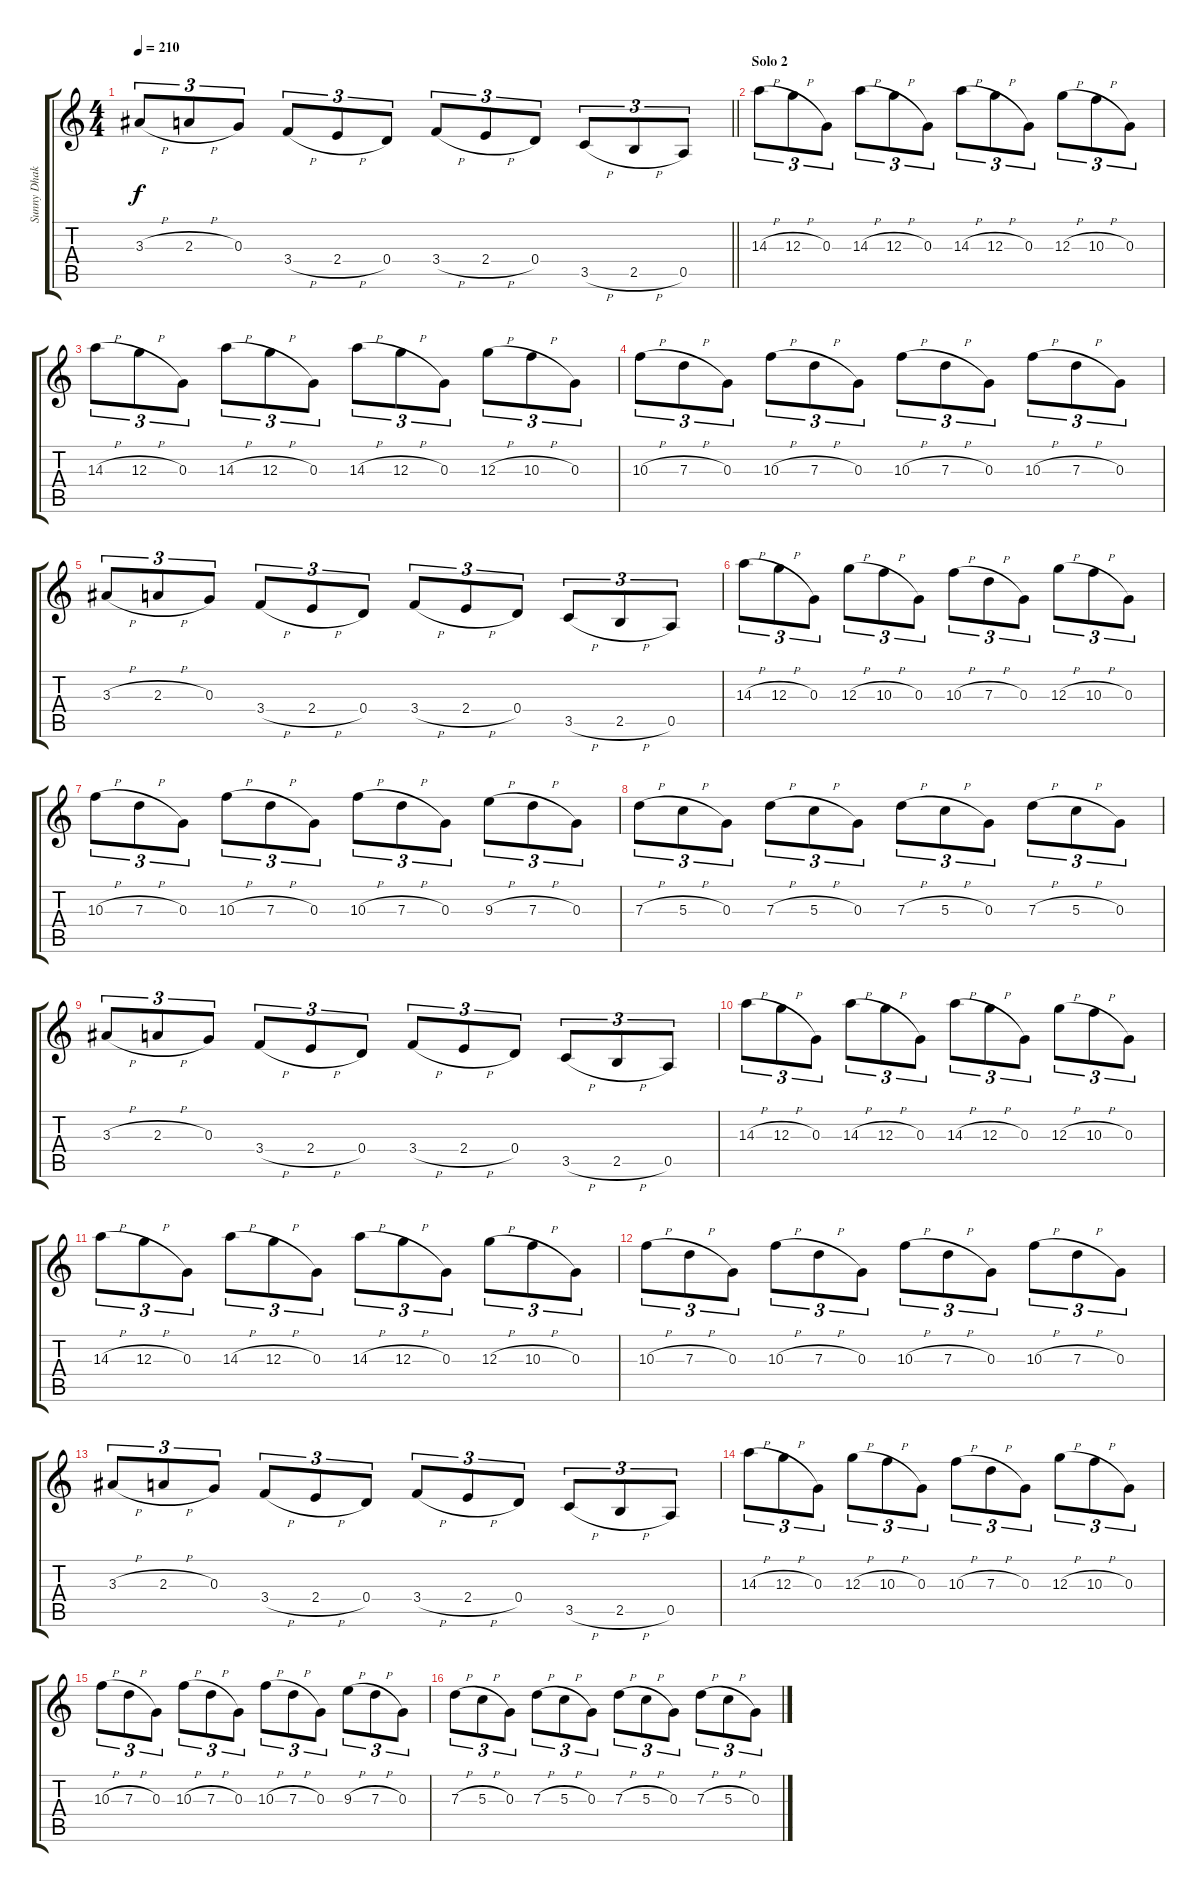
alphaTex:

\track ("Sunny Dhak" "Sunny Dhak") {instrument distortionguitar}
\staff {score tabs}
\tuning (E4 B3 G3 D3 A2 E2) {hide}
\ts (4 4)
\tempo 210
\clef g2
\barLineRight lightlight
\ks c
3.3{h}.8{tu (3 2) dy f} 2.3{h}.8{tu (3 2)} 0.3.8{tu (3 2)} 3.4{h}.8{tu (3 2)} 2.4{h}.8{tu (3 2)} 0.4.8{tu (3 2)} 3.4{h}.8{tu (3 2)} 2.4{h}.8{tu (3 2)} 0.4.8{tu (3 2)} 3.5{h}.8{tu (3 2)} 2.5{h}.8{tu (3 2)} 0.5.8{tu (3 2)} |
\section ("" "Solo 2")
14.3{h}.8{tu (3 2)} 12.3{h}.8{tu (3 2)} 0.3.8{tu (3 2)} 14.3{h}.8{tu (3 2)} 12.3{h}.8{tu (3 2)} 0.3.8{tu (3 2)} 14.3{h}.8{tu (3 2)} 12.3{h}.8{tu (3 2)} 0.3.8{tu (3 2)} 12.3{h}.8{tu (3 2)} 10.3{h}.8{tu (3 2)} 0.3.8{tu (3 2)} |
14.3{h}.8{tu (3 2)} 12.3{h}.8{tu (3 2)} 0.3.8{tu (3 2)} 14.3{h}.8{tu (3 2)} 12.3{h}.8{tu (3 2)} 0.3.8{tu (3 2)} 14.3{h}.8{tu (3 2)} 12.3{h}.8{tu (3 2)} 0.3.8{tu (3 2)} 12.3{h}.8{tu (3 2)} 10.3{h}.8{tu (3 2)} 0.3.8{tu (3 2)} |
10.3{h}.8{tu (3 2)} 7.3{h}.8{tu (3 2)} 0.3.8{tu (3 2)} 10.3{h}.8{tu (3 2)} 7.3{h}.8{tu (3 2)} 0.3.8{tu (3 2)} 10.3{h}.8{tu (3 2)} 7.3{h}.8{tu (3 2)} 0.3.8{tu (3 2)} 10.3{h}.8{tu (3 2)} 7.3{h}.8{tu (3 2)} 0.3.8{tu (3 2)} |
3.3{h}.8{tu (3 2)} 2.3{h}.8{tu (3 2)} 0.3.8{tu (3 2)} 3.4{h}.8{tu (3 2)} 2.4{h}.8{tu (3 2)} 0.4.8{tu (3 2)} 3.4{h}.8{tu (3 2)} 2.4{h}.8{tu (3 2)} 0.4.8{tu (3 2)} 3.5{h}.8{tu (3 2)} 2.5{h}.8{tu (3 2)} 0.5.8{tu (3 2)} |
14.3{h}.8{tu (3 2)} 12.3{h}.8{tu (3 2)} 0.3.8{tu (3 2)} 12.3{h}.8{tu (3 2)} 10.3{h}.8{tu (3 2)} 0.3.8{tu (3 2)} 10.3{h}.8{tu (3 2)} 7.3{h}.8{tu (3 2)} 0.3.8{tu (3 2)} 12.3{h}.8{tu (3 2)} 10.3{h}.8{tu (3 2)} 0.3.8{tu (3 2)} |
10.3{h}.8{tu (3 2)} 7.3{h}.8{tu (3 2)} 0.3.8{tu (3 2)} 10.3{h}.8{tu (3 2)} 7.3{h}.8{tu (3 2)} 0.3.8{tu (3 2)} 10.3{h}.8{tu (3 2)} 7.3{h}.8{tu (3 2)} 0.3.8{tu (3 2)} 9.3{h}.8{tu (3 2)} 7.3{h}.8{tu (3 2)} 0.3.8{tu (3 2)} |
7.3{h}.8{tu (3 2)} 5.3{h}.8{tu (3 2)} 0.3.8{tu (3 2)} 7.3{h}.8{tu (3 2)} 5.3{h}.8{tu (3 2)} 0.3.8{tu (3 2)} 7.3{h}.8{tu (3 2)} 5.3{h}.8{tu (3 2)} 0.3.8{tu (3 2)} 7.3{h}.8{tu (3 2)} 5.3{h}.8{tu (3 2)} 0.3.8{tu (3 2)} |
3.3{h}.8{tu (3 2)} 2.3{h}.8{tu (3 2)} 0.3.8{tu (3 2)} 3.4{h}.8{tu (3 2)} 2.4{h}.8{tu (3 2)} 0.4.8{tu (3 2)} 3.4{h}.8{tu (3 2)} 2.4{h}.8{tu (3 2)} 0.4.8{tu (3 2)} 3.5{h}.8{tu (3 2)} 2.5{h}.8{tu (3 2)} 0.5.8{tu (3 2)} |
14.3{h}.8{tu (3 2)} 12.3{h}.8{tu (3 2)} 0.3.8{tu (3 2)} 14.3{h}.8{tu (3 2)} 12.3{h}.8{tu (3 2)} 0.3.8{tu (3 2)} 14.3{h}.8{tu (3 2)} 12.3{h}.8{tu (3 2)} 0.3.8{tu (3 2)} 12.3{h}.8{tu (3 2)} 10.3{h}.8{tu (3 2)} 0.3.8{tu (3 2)} |
14.3{h}.8{tu (3 2)} 12.3{h}.8{tu (3 2)} 0.3.8{tu (3 2)} 14.3{h}.8{tu (3 2)} 12.3{h}.8{tu (3 2)} 0.3.8{tu (3 2)} 14.3{h}.8{tu (3 2)} 12.3{h}.8{tu (3 2)} 0.3.8{tu (3 2)} 12.3{h}.8{tu (3 2)} 10.3{h}.8{tu (3 2)} 0.3.8{tu (3 2)} |
10.3{h}.8{tu (3 2)} 7.3{h}.8{tu (3 2)} 0.3.8{tu (3 2)} 10.3{h}.8{tu (3 2)} 7.3{h}.8{tu (3 2)} 0.3.8{tu (3 2)} 10.3{h}.8{tu (3 2)} 7.3{h}.8{tu (3 2)} 0.3.8{tu (3 2)} 10.3{h}.8{tu (3 2)} 7.3{h}.8{tu (3 2)} 0.3.8{tu (3 2)} |
3.3{h}.8{tu (3 2)} 2.3{h}.8{tu (3 2)} 0.3.8{tu (3 2)} 3.4{h}.8{tu (3 2)} 2.4{h}.8{tu (3 2)} 0.4.8{tu (3 2)} 3.4{h}.8{tu (3 2)} 2.4{h}.8{tu (3 2)} 0.4.8{tu (3 2)} 3.5{h}.8{tu (3 2)} 2.5{h}.8{tu (3 2)} 0.5.8{tu (3 2)} |
14.3{h}.8{tu (3 2)} 12.3{h}.8{tu (3 2)} 0.3.8{tu (3 2)} 12.3{h}.8{tu (3 2)} 10.3{h}.8{tu (3 2)} 0.3.8{tu (3 2)} 10.3{h}.8{tu (3 2)} 7.3{h}.8{tu (3 2)} 0.3.8{tu (3 2)} 12.3{h}.8{tu (3 2)} 10.3{h}.8{tu (3 2)} 0.3.8{tu (3 2)} |
10.3{h}.8{tu (3 2)} 7.3{h}.8{tu (3 2)} 0.3.8{tu (3 2)} 10.3{h}.8{tu (3 2)} 7.3{h}.8{tu (3 2)} 0.3.8{tu (3 2)} 10.3{h}.8{tu (3 2)} 7.3{h}.8{tu (3 2)} 0.3.8{tu (3 2)} 9.3{h}.8{tu (3 2)} 7.3{h}.8{tu (3 2)} 0.3.8{tu (3 2)} |
7.3{h}.8{tu (3 2)} 5.3{h}.8{tu (3 2)} 0.3.8{tu (3 2)} 7.3{h}.8{tu (3 2)} 5.3{h}.8{tu (3 2)} 0.3.8{tu (3 2)} 7.3{h}.8{tu (3 2)} 5.3{h}.8{tu (3 2)} 0.3.8{tu (3 2)} 7.3{h}.8{tu (3 2)} 5.3{h}.8{tu (3 2)} 0.3.8{tu (3 2)}
